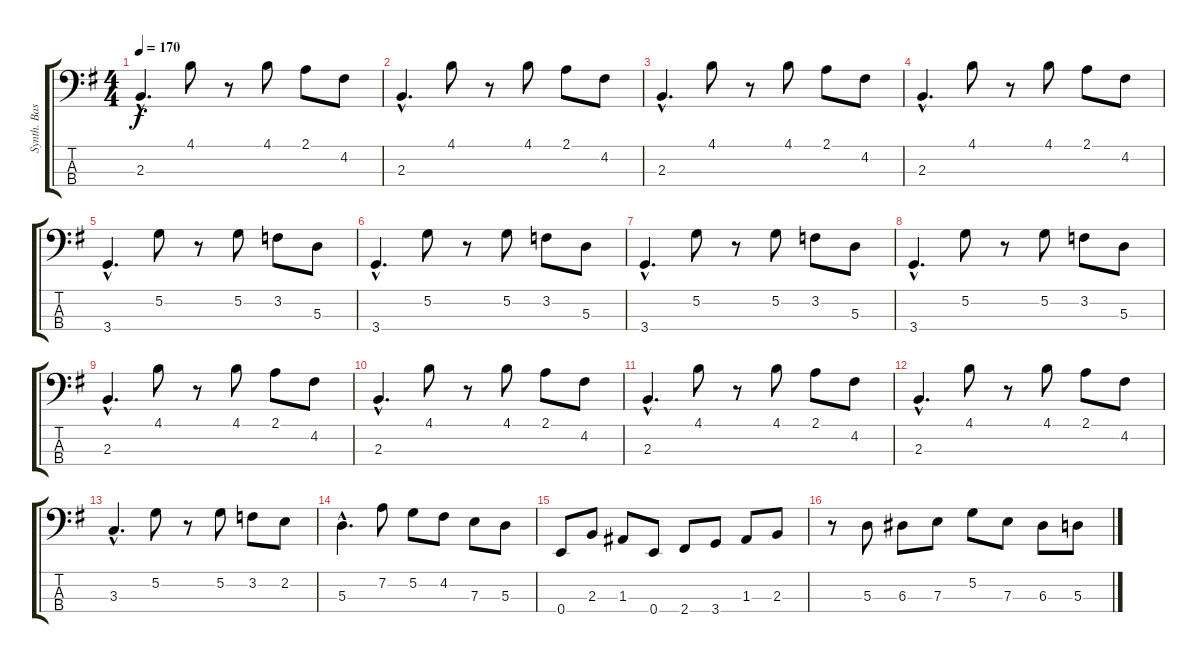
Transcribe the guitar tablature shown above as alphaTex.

\track ("Synth. Bass" "Synth. Bas") {instrument synthbass2}
\staff {score tabs}
\tuning (G2 D2 A1 E1) {hide}
\ts (4 4)
\tempo 170
\clef f4
\ks g
2.3{hac}.4{d dy f} 4.1.8 r.8 4.1.8 2.1.8 4.2.8 |
2.3{hac}.4{d} 4.1.8 r.8 4.1.8 2.1.8 4.2.8 |
2.3{hac}.4{d} 4.1.8 r.8 4.1.8 2.1.8 4.2.8 |
2.3{hac}.4{d} 4.1.8 r.8 4.1.8 2.1.8 4.2.8 |
3.4{hac}.4{d} 5.2.8 r.8 5.2.8 3.2.8 5.3.8 |
3.4{hac}.4{d} 5.2.8 r.8 5.2.8 3.2.8 5.3.8 |
3.4{hac}.4{d} 5.2.8 r.8 5.2.8 3.2.8 5.3.8 |
3.4{hac}.4{d} 5.2.8 r.8 5.2.8 3.2.8 5.3.8 |
2.3{hac}.4{d} 4.1.8 r.8 4.1.8 2.1.8 4.2.8 |
2.3{hac}.4{d} 4.1.8 r.8 4.1.8 2.1.8 4.2.8 |
2.3{hac}.4{d} 4.1.8 r.8 4.1.8 2.1.8 4.2.8 |
2.3{hac}.4{d} 4.1.8 r.8 4.1.8 2.1.8 4.2.8 |
3.3{hac}.4{d} 5.2.8 r.8 5.2.8 3.2.8 2.2.8 |
5.3{hac}.4{d} 7.2.8 5.2.8 4.2.8 7.3.8 5.3.8 |
0.4.8 2.3.8 1.3.8 0.4.8 2.4.8 3.4.8 1.3.8 2.3.8 |
r.8 5.3.8 6.3.8 7.3.8 5.2.8 7.3.8 6.3.8 5.3.8
